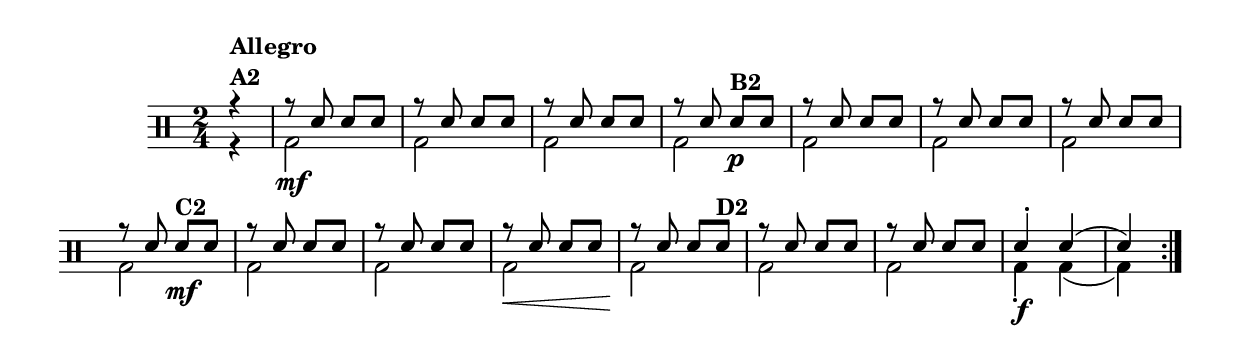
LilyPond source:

%-*- coding: utf-8 -*-

\version "2.14.2"

%\header {title = "variacoes sobre  carneirinho carneirao - variacao 2"}
\drums {

\override Score.BarNumber #'transparent = ##t
\override Staff.TimeSignature #'style = #'()
\time 2/4 
\partial 8*2

\context DrumVoice = "1" { }
\context DrumVoice = "2" {  }

<<
{
\repeat volta 2 {
r4^\markup {\bold \column {Allegro A2}}
r8 sn sn sn
r8 sn sn sn
r8 sn sn sn
r8 sn sn\p^\markup {\bold B2} sn

r8 sn sn sn
r8 sn sn sn
r8 sn sn sn
r8 sn sn\mf^\markup {\bold C2} sn

r8 sn sn sn
r8 sn sn sn
r8 sn sn sn
r8 sn sn sn^\markup {\bold D2}

r8 sn sn sn
r8 sn sn sn
sn4-. sn4( sn4)

}
}
\\
{
r4
bd2\mf
bd
bd
bd
bd
bd
bd
bd
bd
bd
<< bd2 {s4\< s4}>>
bd2\!
bd
bd
bd4-.\f
bd4( bd4)


}
>>
}

